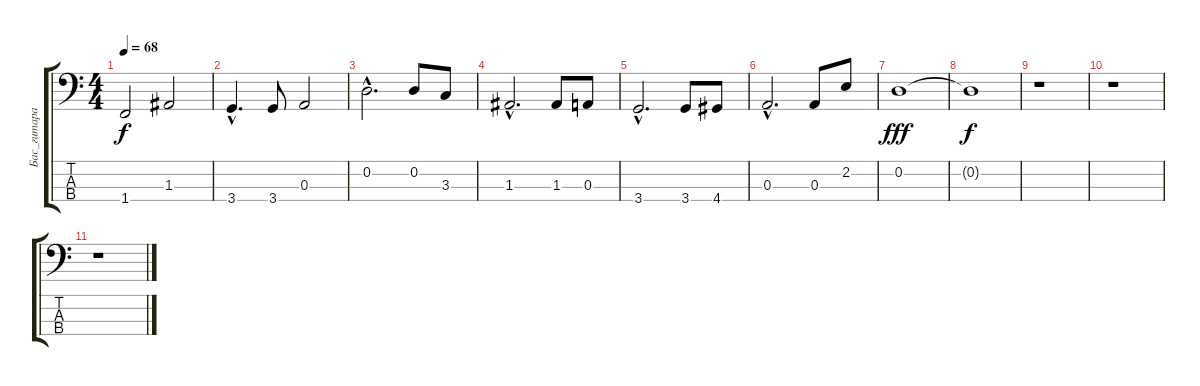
\track ("Бас_гитара" "Бас_гитара") {instrument electricbassfinger}
\staff {score tabs}
\tuning (G2 D2 A1 E1) {hide}
\ts (4 4)
\tempo 68
\clef f4
\ks c
1.4.2{dy f} 1.3.2 |
3.4{hac}.4{d} 3.4.8 0.3.2 |
0.2{hac}.2{d} 0.2.8 3.3.8 |
1.3{hac}.2{d} 1.3.8 0.3.8 |
3.4{hac}.2{d} 3.4.8 4.4.8 |
0.3{hac}.2{d} 0.3.8 2.2.8 |
0.2.1{dy fff} |
0.2{t}.1{dy f} |
r.1 |
r.1 |
r.1
